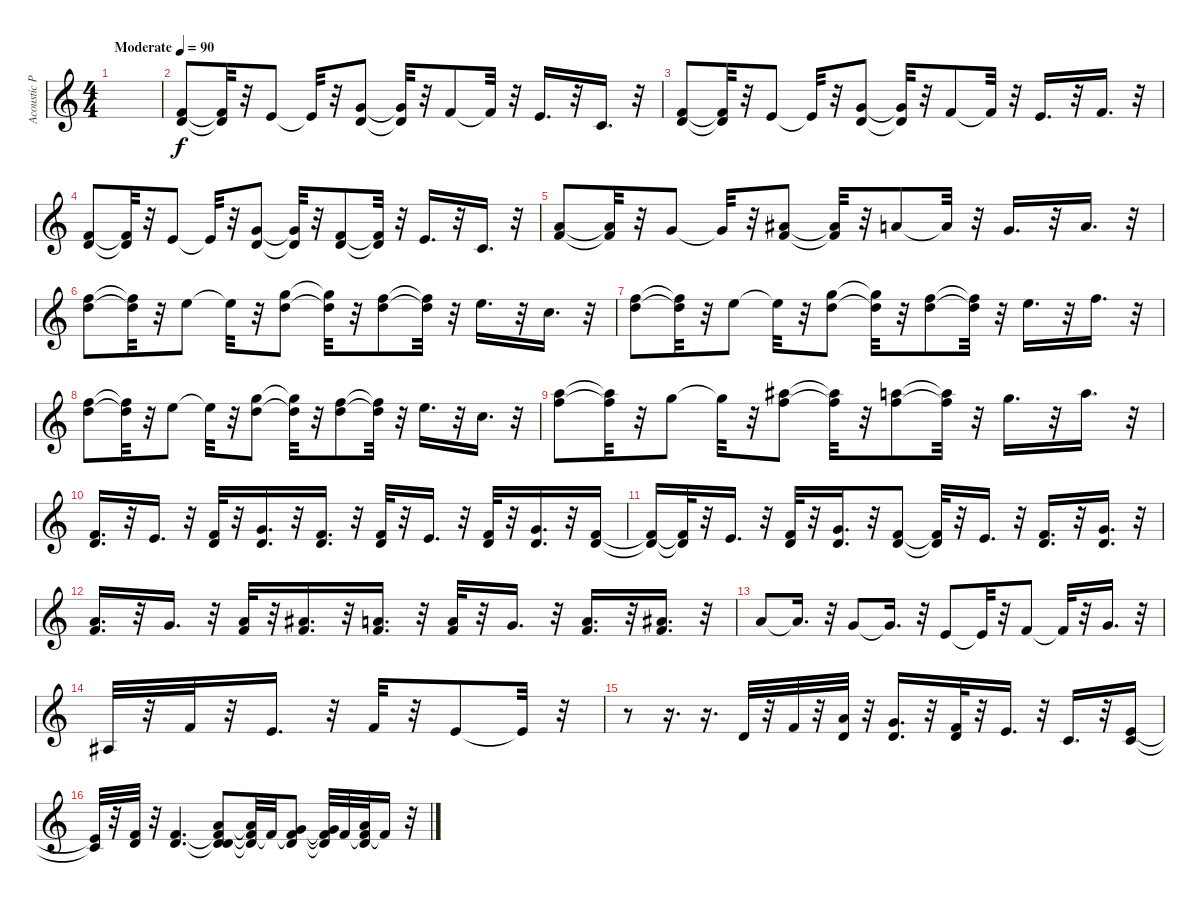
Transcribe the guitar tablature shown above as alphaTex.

\track ("Acoustic Piano (Staff 1)" "Acoustic P") {instrument acousticgrandpiano}
\staff {score}
\tuning (E4 B3 G3 D3 A2 E2 B1) {hide}
\ts (4 4)
\tempo (90 "Moderate")
\clef g2
\ks c
|
(1.1 3.2).8 (1.1{t} 3.2{t}).32 r.32 0.1.8 0.1{t}.32 r.32 (3.1 3.2).8 (3.1{t} 3.2{t}).32 r.32 1.1.8 1.1{t}.32 r.32 0.1.16{d} r.32 1.2.16{d} r.32 |
(1.1 3.2).8 (1.1{t} 3.2{t}).32 r.32 0.1.8 0.1{t}.32 r.32 (3.1 3.2).8 (3.1{t} 3.2{t}).32 r.32 1.1.8 1.1{t}.32 r.32 0.1.16{d} r.32 1.1.16{d} r.32 |
(1.1 3.2).8 (1.1{t} 3.2{t}).32 r.32 0.1.8 0.1{t}.32 r.32 (3.1 3.2).8 (3.1{t} 3.2{t}).32 r.32 (1.1 3.2).8 (1.1{t} 3.2{t}).32 r.32 0.1.16{d} r.32 1.2.16{d} r.32 |
(1.1 10.2).8 (1.1{t} 10.2{t}).32 r.32 3.1.8 3.1{t}.32 r.32 (1.1 11.2).8 (1.1{t} 11.2{t}).32 r.32 5.1.8 5.1{t}.32 r.32 3.1.16{d} r.32 5.1.16{d} r.32 |
(13.1 15.2).8 (13.1{t} 15.2{t}).32 r.32 12.1.8 12.1{t}.32 r.32 (15.1 15.2).8 (15.1{t} 15.2{t}).32 r.32 (13.1 15.2).8 (13.1{t} 15.2{t}).32 r.32 12.1.16{d} r.32 8.1.16{d} r.32 |
(13.1 15.2).8 (13.1{t} 15.2{t}).32 r.32 12.1.8 12.1{t}.32 r.32 (15.1 15.2).8 (15.1{t} 15.2{t}).32 r.32 (13.1 15.2).8 (13.1{t} 15.2{t}).32 r.32 12.1.16{d} r.32 13.1.16{d} r.32 |
(13.1 15.2).8 (13.1{t} 15.2{t}).32 r.32 12.1.8 12.1{t}.32 r.32 (15.1 15.2).8 (15.1{t} 15.2{t}).32 r.32 (13.1 15.2).8 (13.1{t} 15.2{t}).32 r.32 12.1.16{d} r.32 8.1.16{d} r.32 |
(17.1 18.2).8 (17.1{t} 18.2{t}).32 r.32 15.1.8 15.1{t}.32 r.32 (18.1 18.2).8 (18.1{t} 18.2{t}).32 r.32 (17.1 18.2).8 (17.1{t} 18.2{t}).32 r.32 15.1.16{d} r.32 17.1.16{d} r.32 |
(1.1 3.2).16{d} r.32 0.1.16{d} r.32 (1.1 3.2).32 r.32 (3.1 3.2).16{d} r.32 (1.1 3.2).16{d} r.32 (1.1 3.2).32 r.32 0.1.16{d} r.32 (1.1 3.2).32 r.32 (3.1 3.2).16{d} r.32 (1.1 3.2).16 |
(1.1{t} 3.2{t}).16 (1.1{t} 3.2{t}).32 r.32 0.1.16{d} r.32 (1.1 3.2).32 r.32 (3.1 3.2).16{d} r.32 (1.1 3.2).8 (1.1{t} 3.2{t}).32 r.32 0.1.16{d} r.32 (1.1 3.2).16{d} r.32 (3.1 3.2).16{d} r.32 |
(1.1 10.2).16{d} r.32 3.1.16{d} r.32 (1.1 10.2).32 r.32 (1.1 11.2).16{d} r.32 (1.1 10.2).16{d} r.32 (1.1 10.2).32 r.32 3.1.16{d} r.32 (1.1 10.2).16{d} r.32 (1.1 11.2).16{d} r.32 |
5.1.8 5.1{t}.16{d} r.32 3.1.8 3.1{t}.16{d} r.32 0.1.8 0.1{t}.32 r.32 1.1.8 1.1{t}.32 r.32 3.1.16{d} r.32 |
3.3.32 r.32 1.1.32 r.32 0.1.16{d} r.32 1.1.32 r.32 0.1.8 0.1{t}.32 r.32 |
r.8 r.16{d} r.16{d} 3.2.32 r.32 1.1.32 r.32 (5.1 3.2).32 r.32 (3.1 3.2).16{d} r.32 (1.1 3.2).32 r.32 0.1.16{d} r.32 1.2.16{d} r.32 (0.1 1.2).16 |
(0.1{t} 1.2{t}).32 r.32 (1.1 3.2).32 r.32 (1.1 3.2).4{d} (1.1{t} 3.2{t} 14.3 12.4).8 (1.1{t} 3.2{t} 14.3{t}).32 1.1{t}.32 (1.1{t} 8.2 7.3).8 (1.1{t} 8.2{t} 7.3{t}).32 1.1{t}.32 (1.1{t} 10.2 7.3).32 1.1{t}.16 r.32
